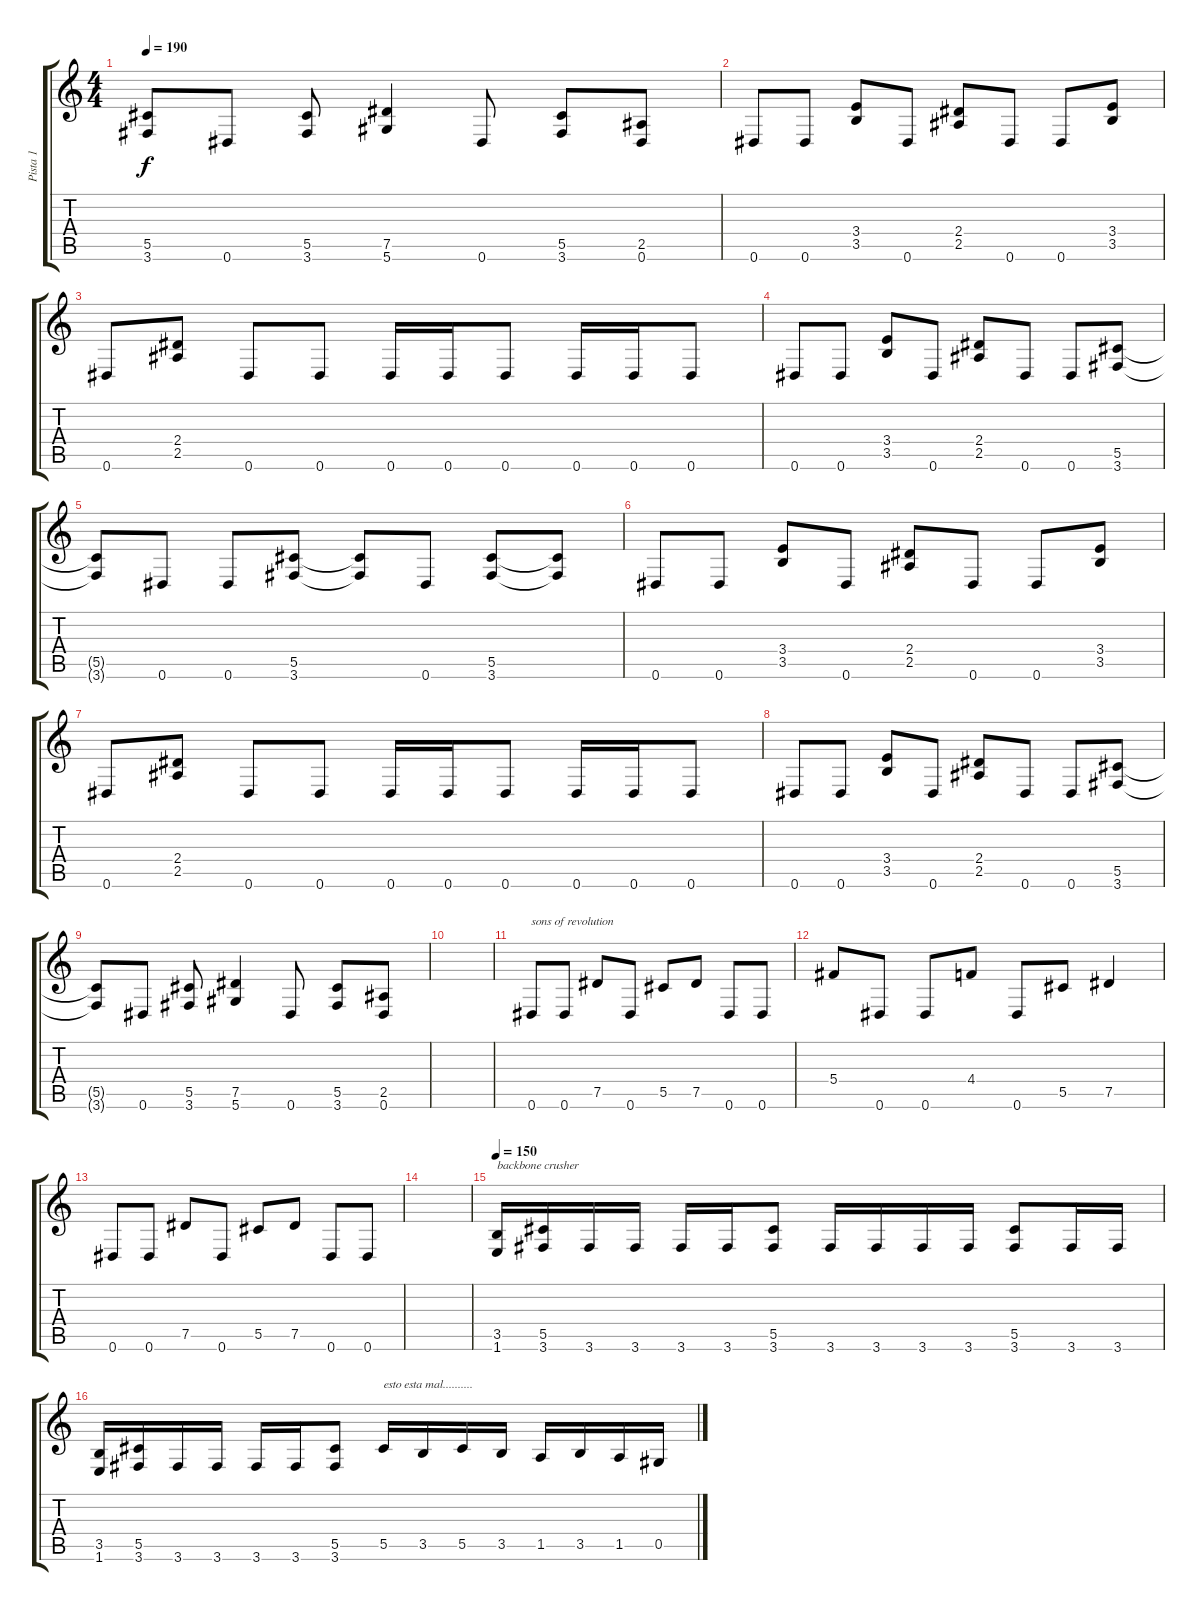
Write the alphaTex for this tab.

\track ("Pista 1" "Pista 1") {instrument overdrivenguitar}
\staff {score tabs}
\tuning (Eb4 Bb3 Gb3 Db3 Ab2 Eb2) {hide}
\ts (4 4)
\tempo 190
\clef g2
\ks c
(5.5{t} 3.6{t}).8{dy f} 0.6.8 (5.5 3.6).8 (7.5 5.6).4 0.6.8 (5.5 3.6).8 (2.5 0.6).8 |
0.6.8 0.6.8 (3.4 3.5).8 0.6.8 (2.4 2.5).8 0.6.8 0.6.8 (3.4 3.5).8 |
0.6.8 (2.4 2.5).8 0.6.8 0.6.8 0.6.16 0.6.16 0.6.8 0.6.16 0.6.16 0.6.8 |
0.6.8 0.6.8 (3.4 3.5).8 0.6.8 (2.4 2.5).8 0.6.8 0.6.8 (5.5 3.6).8 |
(5.5{t} 3.6{t}).8 0.6.8 0.6.8 (5.5 3.6).8 (5.5{t} 3.6{t}).8 0.6.8 (5.5 3.6).8 (5.5{t} 3.6{t}).8 |
0.6.8 0.6.8 (3.4 3.5).8 0.6.8 (2.4 2.5).8 0.6.8 0.6.8 (3.4 3.5).8 |
0.6.8 (2.4 2.5).8 0.6.8 0.6.8 0.6.16 0.6.16 0.6.8 0.6.16 0.6.16 0.6.8 |
0.6.8 0.6.8 (3.4 3.5).8 0.6.8 (2.4 2.5).8 0.6.8 0.6.8 (5.5 3.6).8 |
(5.5{t} 3.6{t}).8 0.6.8 (5.5 3.6).8 (7.5 5.6).4 0.6.8 (5.5 3.6).8 (2.5 0.6).8 |
|
0.6.8{txt "sons of revolution"} 0.6.8 7.5.8 0.6.8 5.5.8 7.5.8 0.6.8 0.6.8 |
5.4.8 0.6.8 0.6.8 4.4.8 0.6.8 5.5.8 7.5.4 |
0.6.8 0.6.8 7.5.8 0.6.8 5.5.8 7.5.8 0.6.8 0.6.8 |
|
\tempo 150
(3.5 1.6).16{txt "backbone crusher"} (5.5 3.6).16 3.6.16 3.6.16 3.6.16 3.6.16 (5.5 3.6).8 3.6.16 3.6.16 3.6.16 3.6.16 (5.5 3.6).8 3.6.16 3.6.16 |
(3.5 1.6).16 (5.5 3.6).16 3.6.16 3.6.16 3.6.16 3.6.16 (5.5 3.6).8 5.5.16{txt "esto esta mal.........."} 3.5.16 5.5.16 3.5.16 1.5.16 3.5.16 1.5.16 0.5.16
